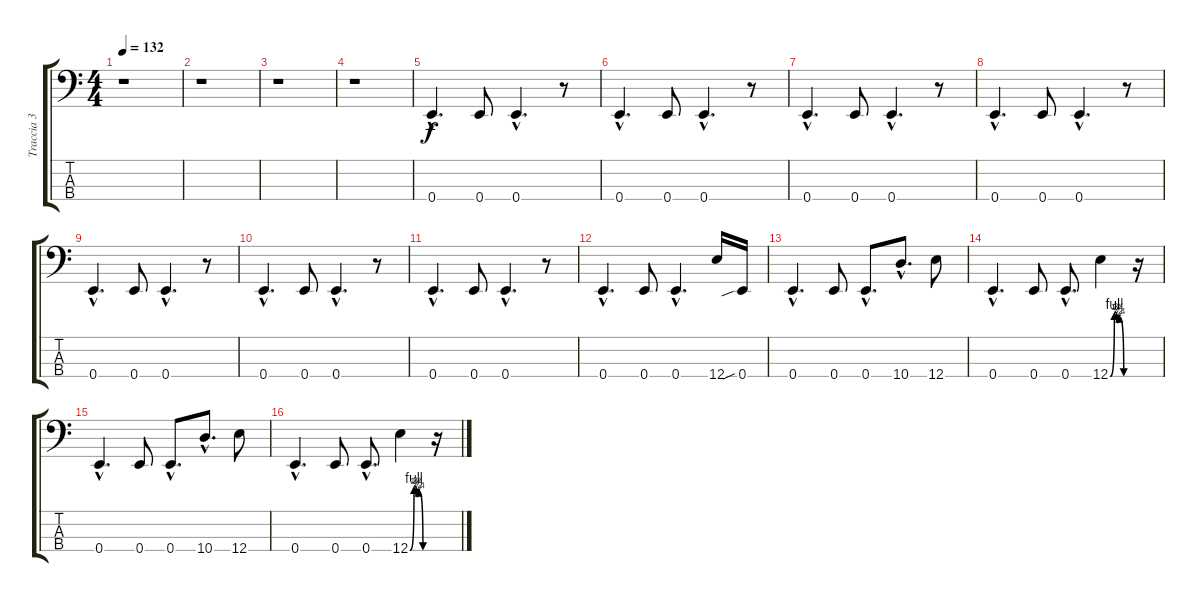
\track ("Traccia 3" "Traccia 3") {instrument electricbasspick}
\staff {score tabs}
\tuning (G2 D2 A1 E1) {hide}
\ts (4 4)
\tempo 132
\clef f4
\ks c
r.1{dy f instrument electricbasspick} |
r.1 |
r.1 |
r.1 |
0.4{hac}.4{d} 0.4.8 0.4{hac}.4{d} r.8 |
0.4{hac}.4{d} 0.4.8 0.4{hac}.4{d} r.8 |
0.4{hac}.4{d} 0.4.8 0.4{hac}.4{d} r.8 |
0.4{hac}.4{d} 0.4.8 0.4{hac}.4{d} r.8 |
0.4{hac}.4{d} 0.4.8 0.4{hac}.4{d} r.8 |
0.4{hac}.4{d} 0.4.8 0.4{hac}.4{d} r.8 |
0.4{hac}.4{d} 0.4.8 0.4{hac}.4{d} r.8 |
0.4{hac}.4{d} 0.4.8 0.4{hac}.4{d} 12.4.16 0.4{sib}.16 |
0.4{hac}.4{d} 0.4.8 0.4{hac}.8{d} 10.4{hac}.8{d} 12.4.8 |
0.4{hac}.4{d} 0.4.8 0.4{hac}.8{d} 12.4{be (custom 0 0 14 4 23 2 30 3 45 0 60 0)}.4 r.16 |
0.4{hac}.4{d} 0.4.8 0.4{hac}.8{d} 10.4{hac}.8{d} 12.4.8 |
0.4{hac}.4{d} 0.4.8 0.4{hac}.8{d} 12.4{be (custom 0 0 14 4 23 2 30 3 45 0 60 0)}.4 r.16
